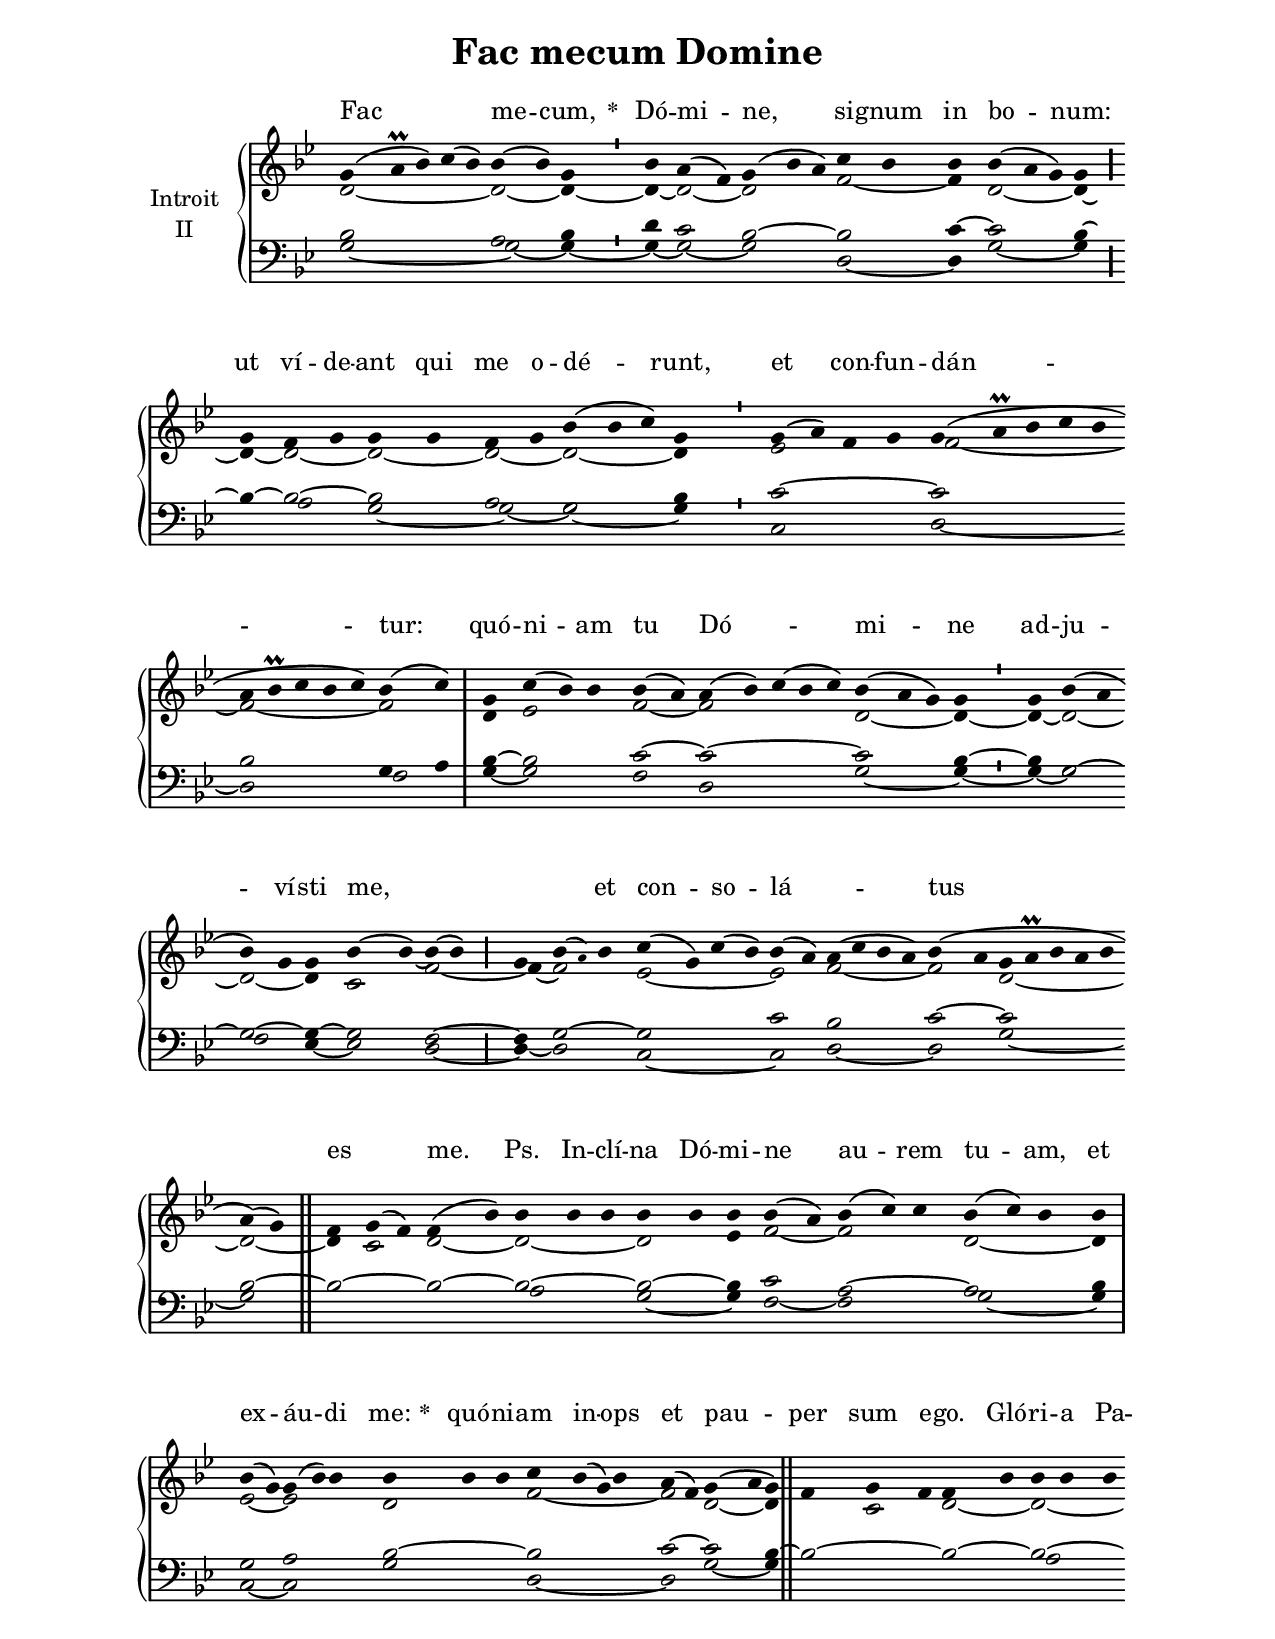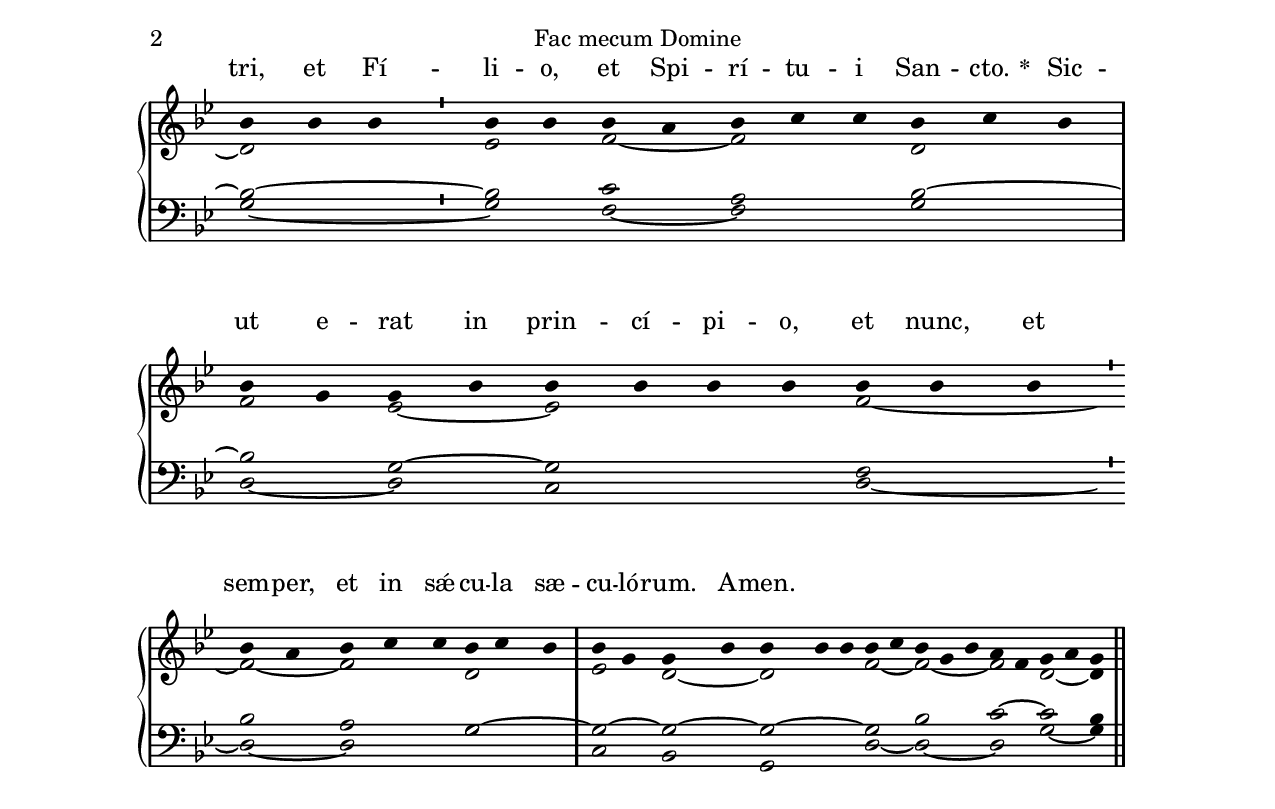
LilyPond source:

\version "2.18"
\include "gregorian.ly"
\include "noh2.ily"


%Page reference: page i.244
%(volume.page)

global = {
 \key g \minor
 \cadenzaOn 
}

\header {
  title = \markup \center-column {"Fac mecum Domine" \vspace #1 }
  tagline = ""
  composer = ""
}

\paper {
 #(include-special-characters)
  oddHeaderMarkup = \markup \fill-line {
    \line {}
    \center-column {
      \on-the-fly #first-page     " "
      \on-the-fly #not-first-page "Fac mecum Domine"
    }
    \line { \on-the-fly #print-page-number-check-first \fromproperty #'page:page-number-string }
  }
  evenHeaderMarkup = \markup \fill-line {
    \line { \on-the-fly #print-page-number-check-first \fromproperty #'page:page-number-string }
    \center-column { "Fac mecum Domine" }
    \line {}
  }
}

chantText = \lyricmode {
Fac _ me -- cum, 
\set stanza = " * " Dó -- mi -- ne, si -- gnum in bo -- num: 
ut ví -- de -- ant qui me o -- dé -- runt, et con -- fun -- dán -- tur: 
quó -- ni -- am tu Dó -- _ mi -- ne ad -- ju -- ví -- sti me, _ _ 
et con -- so -- lá -- _ tus es _ me. Ps. 
In -- clí -- na Dó -- mi -- ne au -- rem tu -- am, et ex -- áu -- di me: 
\set stanza = " * " 
quó -- ni -- am in -- ops et pau -- per sum e -- go. 
Gló -- ri -- a Pa -- tri, et Fí -- li -- o, et Spi -- rí -- tu -- i San -- cto. 
\set stanza = " * " 
Sic -- ut e -- rat in prin -- cí -- pi -- o, et nunc, et sem -- per, 
et in sǽ -- cu -- la sæ -- cu -- ló -- rum. A -- men. }

chantMusic = {
\tieDown   g'4 ( a'\prall bes'4) c''4 ( bes'4) bes'4 ( bes'4) g'4 \divisioMinima
 bes'4 a'4 ( f'4) g'4 ( bes'4 a'4) c''4 bes'4 bes'4 bes'4 ( a'4 g'4) g'4 \divisioMaior \forceBreak

 g'4 f'4 g'4 g'4 g'4 f'4 g'4 bes'4 ( bes'4 c''4) g'4 \divisioMinima
 g'4 ( a'4) f'4 g'4 g'4 ( a'\prall bes'4 c''4 bes'4 \forceBreak
 a'4 bes'\prall c''4 bes'4 c''4) bes'4 ( c''4) \divisioMaxima
 g'4 c''4 ( bes'4) bes'4 bes'4 ( a'4) a'4 ( bes'4) c''4 ( bes'4 c''4) bes'4 ( a'4 g'4) g'4 \divisioMinima
 g'4 bes'4 ( a'4 \forceBreak
) bes'4 g'4 g'4 bes'4 ( bes'4) ~ bes'4 ( bes'4) \divisioMaior
 g'4 bes'4 ( \once \tweak #'font-size #-4 a' ) bes'4 c''4 ( g'4) c''4 ( bes'4) bes'4 ( a'4) a'4 ( c''4 bes'4 a'4) bes'4 ( a'4 g'4 a'\prall bes'4 a'4 bes'4 \forceBreak
) a'4 ( g'4) \finalis
 f'4 g'4 ( f'4) f'4 ( bes'4) bes'4 bes'4 bes'4 bes'4 bes'4 bes'4 bes'4 ( a'4) bes'4 ( c''4) c''4 bes'4 ( c''4) bes'4 bes'4 \divisioMaxima \forceBreak

 bes'4 ( g'4) g'4 ( bes'4) bes'4 bes'4 bes'4 bes'4 c''4 bes'4 ( g'4) bes'4 a'4 ( f'4) g'4 ( a'4 g'4) \finalis
  f'4 g'4 f'4 f'4 bes'4 bes'4 bes'4 bes'4 \forceBreak
 bes'4 bes'4 bes'4 \divisioMinima
 bes'4 bes'4 bes'4 a'4 bes'4 c''4 c''4 bes'4 c''4 bes'4 \divisioMaxima
 bes'4 g'4 g'4 bes'4 bes'4 bes'4 bes'4 bes'4 bes'4 bes'4 bes'4 \divisioMinima \forceBreak

 bes'4 a'4 bes'4 c''4 c''4 bes'4 c''4 bes'4 \divisioMaxima
 bes'4 g'4 g'4 bes'4 bes'4 bes'4 bes'4 bes'4 c''4 bes'4 g'4 bes'4 a'4 f'4 g'4 a'4 g'4 \finalis

}

altoMusic = {
d'2*5/2 ~ d'2 ~ d'4 ~ \divisioMinima
d'4 ~ d'2 ~ d'2*3/2 f'2 ~ f'4 d'2*3/2 ~ d'4 ~ \divisioMaior
d'4 ~ d'2 ~ d'2 ~ d'2 ~ d'2*3/2 ~ d'4 \divisioMinima
ees'2*4/2 f'2*5/2 ~ f'2*5/2 ~ f'2 \divisioMaxima
d'4 ees'2*3/2 f'2 ~ f'2*5/2 d'2*3/2 ~ d'4 ~ \divisioMinima
d'4 ~ d'2 ~ d'2 ~ d'4 c'2 f'2 ~ \divisioMaior
f'4 ~ f'2*3/2 ees'2*4/2 ~ ees'2 f'2*4/2 ~ f'2 d'2*5/2 ~ d'2 ~ \finalis
d'4 c'2 d'2 ~ d'2*3/2 ~ d'2 ees'4 f'2 ~ f'2*3/2 d'2*3/2 ~ d'4 \divisioMaxima
ees'2 ~ ees'2*3/2 d'2*3/2 f'2*4/2 ~ f'2 d'2 ~ d'4 r4 c'2 d'2 ~ d'2*3/2 ~ d'2*3/2 \divisioMinima
ees'2 f'2 ~ f'2*3/2 d'2*3/2 \divisioMaxima
f'2 ees'2 ~ ees'2*4/2 f'2*3/2 ~ \divisioMinima
f'2 ~ f'2*3/2 d'2*3/2 \divisioMaxima
ees'2 d'2 ~ d'2*3/2 f'2 ~ f'2*3/2 ~ f'2 d'2 ~ d'4 \finalis
}

tenorMusic = {
bes2*5/2 a2 bes4 \divisioMinima
d'4 c'2 bes2*3/2 ~ bes2 c'4 ~ c'2*3/2 bes4 ~ \divisioMaior
bes4 ~ bes2 ~ bes2 a2 g2*3/2 bes4 \divisioMinima
c'2*4/2 ~ c'2*5/2 bes2*5/2 g4 a4 \divisioMaxima
bes4 ~ bes2*3/2 c'2 ~ c'2*5/2 ~ c'2*3/2 bes4 ~ \divisioMinima
bes4 g2 ~ g2 ~ g4 ~ g2 f2 ~ \divisioMaior
f4 g2*3/2 ~ g2*4/2 c'2 bes2*4/2 c'2 ~ c'2*5/2 bes2 ~ \finalis
bes2*3/2 ~ bes2 ~ bes2*3/2 ~ bes2 ~ bes4 c'2 a2*3/2 ~ a2*3/2 bes4 \divisioMaxima
g2 a2*3/2 bes2*3/2 ~ bes2*4/2 c'2 ~ c'2 bes4 ~ bes2*3/2 ~ bes2 ~ bes2*3/2 ~ bes2*3/2 ~ \divisioMinima
bes2 c'2 a2*3/2 bes2*3/2 ~ \divisioMaxima
bes2 g2 ~ g2*4/2 f2*3/2 \divisioMinima
bes2 a2*3/2 g2*3/2 ~ \divisioMaxima
g2 ~ g2 ~ g2*3/2 ~ g2 bes2*3/2 c'2 ~ c'2 bes4 \finalis
}

bassMusic = {
g2*5/2 ~ g2 ~ g4 ~ \divisioMinima
g4 ~ g2 ~ g2*3/2 d2 ~ d4 g2*3/2 ~ g4 \divisioMaior
r4 a2 g2 ~ g2 ~ g2*3/2 ~ g4 \divisioMinima
c2*4/2 d2*5/2 ~ d2*5/2 f2 \divisioMaxima
g4 ~ g2*3/2 f2 d2*5/2 g2*3/2 ~ g4 ~ \divisioMinima
g4 ~ g2 f2 ees4 ~ ees2 d2 ~ \divisioMaior
d4 ~ d2*3/2 c2*4/2 ~ c2 d2*4/2 ~ d2 g2*5/2 ~ g2 \finalis
r2*3/2 r2 a2*3/2 g2 ~ g4 f2 ~ f2*3/2 g2*3/2 ~ g4 \divisioMaxima
c2 ~ c2*3/2 g2*3/2 d2*4/2 ~ d2 g2 ~ g4 r2*5/2 a2*3/2 g2*3/2 ~ \divisioMinima
g2 f2 ~ f2*3/2 g2*3/2 \divisioMaxima
d2 ~ d2 c2*4/2 d2*3/2 ~ \divisioMinima
d2 ~ d2*3/2 g2*3/2 \divisioMaxima
c2 bes,2 g,2*3/2 d2 ~ d2*3/2 ~ d2 g2 ~ g4 \finalis
}

voiceLines = {
\voiceLineStyle


}

\score{
  <<
    \new GrandStaff <<
      \set GrandStaff.autoBeaming = ##f
      \set GrandStaff.instrumentName = \markup \center-column {
        "Introit"
        "II"
      }
      \new Staff = up <<
        \new Voice = "chant" {
          \voiceOne \global \chantMusic
        }
        \new Voice {
          \voiceTwo \global \altoMusic
        }
      >>

      \new Staff = down <<
        \clef bass
        \new Voice {
          \voiceOne \global \tenorMusic
        }
        \new Voice {
          \voiceTwo \global \bassMusic
        }
	\new Voice {
        \voiceThree \global \voiceLines
        }
      >>
    >>
    \new Lyrics \lyricsto chant {
      \chantText
    }
  >>
  \layout{
  }
  \midi{
    \tempo 4 = 125
  }
}
